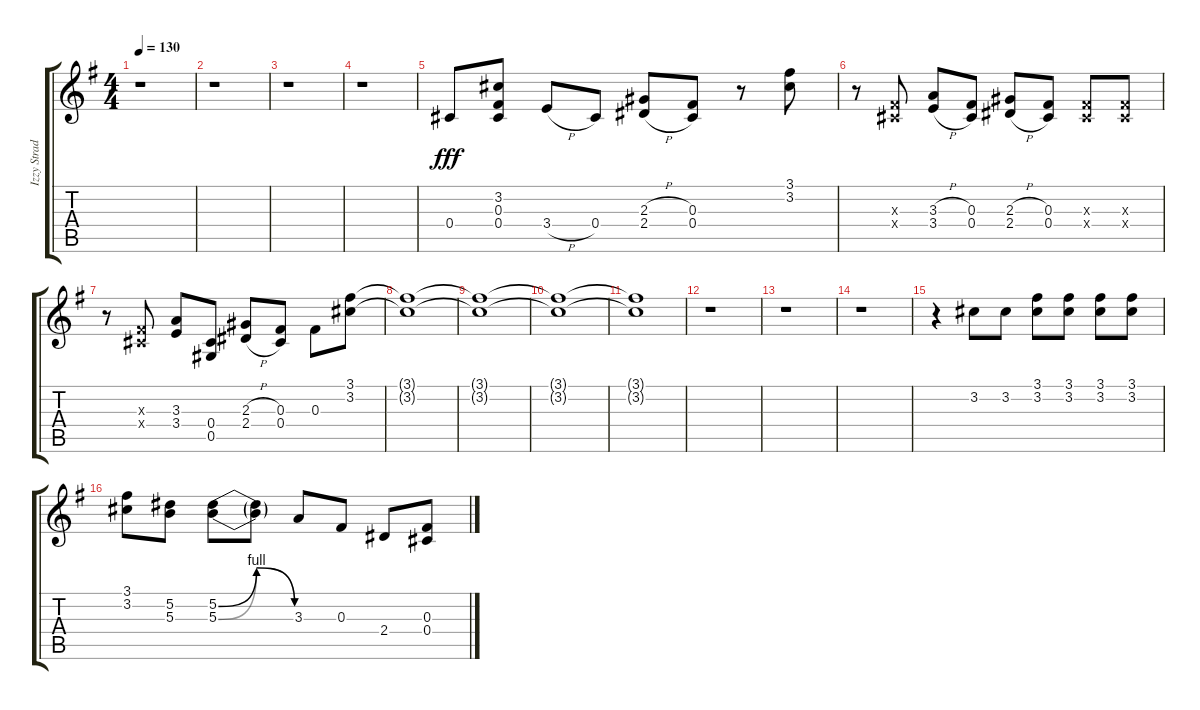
\track ("Izzy Stradlin - Rhytm Guitar" "Izzy Strad") {instrument overdrivenguitar}
\staff {score tabs}
\tuning (Eb4 Bb3 Gb3 Db3 Ab2 Eb2) {hide}
\ts (4 4)
\tempo 130
\clef g2
\ks g
r.1{dy fff instrument overdrivenguitar} |
r.1 |
r.1 |
r.1 |
0.4.8 (3.2 0.3 0.4).8 3.4{h}.8 0.4.8 (2.3{h} 2.4{h}).8 (0.3 0.4).8 r.8 (3.1 3.2).8 |
r.8 (0.3{x} 0.4{x}).8 (3.3{h} 3.4{h}).8 (0.3 0.4).8 (2.3{h} 2.4{h}).8 (0.3 0.4).8 (0.3{x} 0.4{x}).8 (0.3{x} 0.4{x}).8 |
r.8 (0.3{x} 0.4{x}).8 (3.3 3.4).8 (0.4 0.5).8 (2.3{h} 2.4{h}).8 (0.3 0.4).8 0.3.8 (3.1 3.2).8 |
(3.1{t} 3.2{t}).1 |
(3.1{t} 3.2{t}).1 |
(3.1{t} 3.2{t}).1{volume 0} |
(3.1{t} 3.2{t}).1 |
r.1{volume 13} |
r.1 |
r.1 |
r.4 3.2.8 3.2.8 (3.1 3.2).8 (3.1 3.2).8 (3.1 3.2).8 (3.1 3.2).8 |
(3.1 3.2).8 (5.2 5.3).8 (5.2{be (bendrelease 0 0 30 4 30 4 60 0)} 5.3{be (bendrelease 0 0 31 4 31 4 60 0)}).8 (5.2{t} 5.3{t}).8 3.3.8 0.3.8 2.4.8 (0.3 0.4).8
